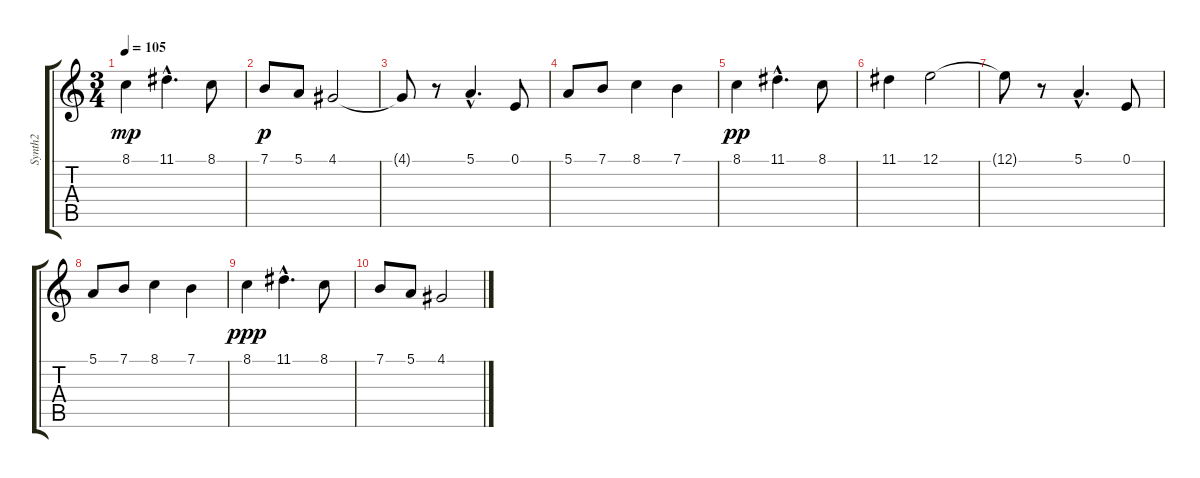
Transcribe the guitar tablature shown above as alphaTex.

\track ("Synth2" "Synth2") {instrument pad7halo}
\staff {score tabs}
\tuning (E4 B3 G3 D3 A2 E2) {hide}
\ts (3 4)
\tempo 105
\clef g2
\ks c
8.1.4{dy mp} 11.1{hac}.4{d} 8.1.8 |
7.1.8{dy p} 5.1.8 4.1.2 |
4.1{t}.8 r.8 5.1{hac}.4{d} 0.1.8 |
5.1.8 7.1.8 8.1.4 7.1.4 |
8.1.4{dy pp} 11.1{hac}.4{d} 8.1.8 |
11.1.4 12.1.2 |
12.1{t}.8 r.8 5.1{hac}.4{d} 0.1.8 |
5.1.8 7.1.8 8.1.4 7.1.4 |
8.1.4{dy ppp} 11.1{hac}.4{d} 8.1.8 |
7.1.8 5.1.8 4.1.2
